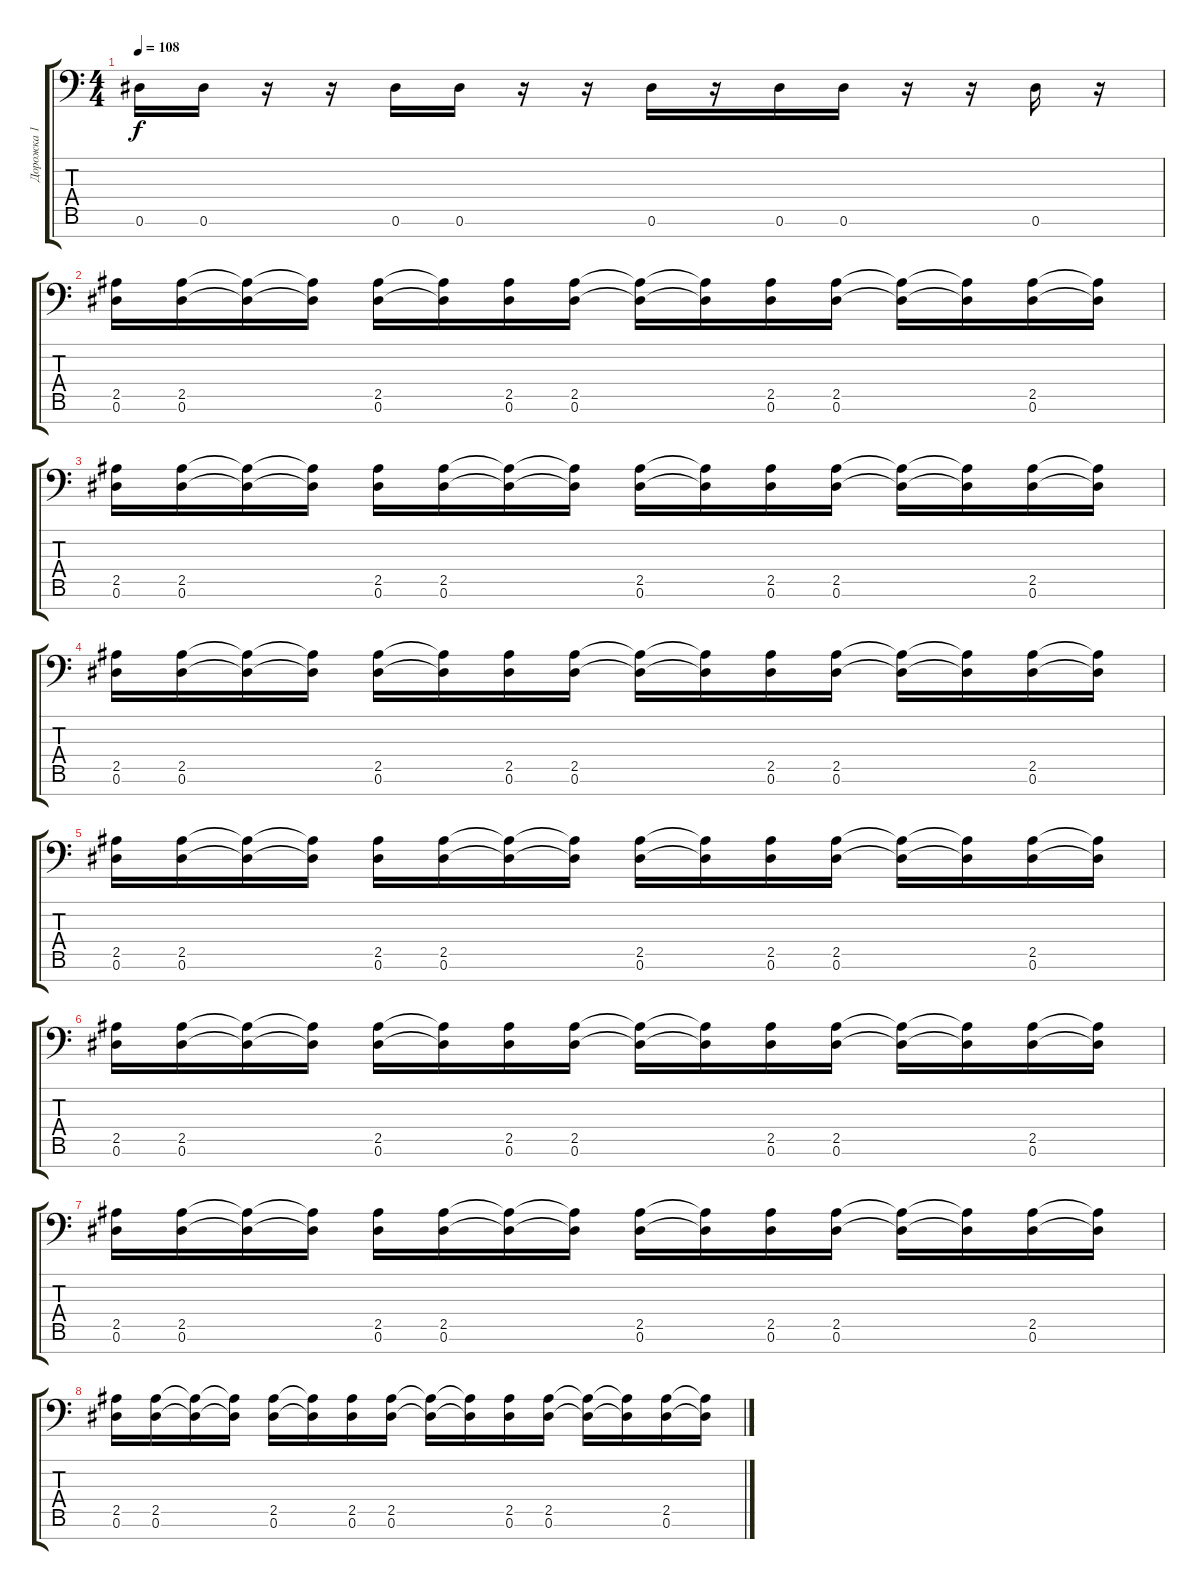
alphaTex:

\track ("Дорожка 1" "Дорожка 1") {instrument electricguitarjazz}
\staff {score tabs}
\tuning (Eb4 Bb3 Gb3 Db3 Ab2 Eb2 Bb1) {hide}
\ts (4 4)
\tempo 108
\clef f4
\ks c
0.6.16{dy f} 0.6.16 r.16 r.16 0.6.16 0.6.16 r.16 r.16 0.6.16 r.16 0.6.16 0.6.16 r.16 r.16 0.6.16 r.16 |
(2.5 0.6).16 (2.5 0.6).16 (2.5{t} 0.6{t}).16 (2.5{t} 0.6{t}).16 (2.5 0.6).16 (2.5{t} 0.6{t}).16 (2.5 0.6).16 (2.5 0.6).16 (2.5{t} 0.6{t}).16 (2.5{t} 0.6{t}).16 (2.5 0.6).16 (2.5 0.6).16 (2.5{t} 0.6{t}).16 (2.5{t} 0.6{t}).16 (2.5 0.6).16 (2.5{t} 0.6{t}).16 |
(2.5 0.6).16 (2.5 0.6).16 (2.5{t} 0.6{t}).16 (2.5{t} 0.6{t}).16 (2.5 0.6).16 (2.5 0.6).16 (2.5{t} 0.6{t}).16 (2.5{t} 0.6{t}).16 (2.5 0.6).16 (2.5{t} 0.6{t}).16 (2.5 0.6).16 (2.5 0.6).16 (2.5{t} 0.6{t}).16 (2.5{t} 0.6{t}).16 (2.5 0.6).16 (2.5{t} 0.6{t}).16 |
(2.5 0.6).16 (2.5 0.6).16 (2.5{t} 0.6{t}).16 (2.5{t} 0.6{t}).16 (2.5 0.6).16 (2.5{t} 0.6{t}).16 (2.5 0.6).16 (2.5 0.6).16 (2.5{t} 0.6{t}).16 (2.5{t} 0.6{t}).16 (2.5 0.6).16 (2.5 0.6).16 (2.5{t} 0.6{t}).16 (2.5{t} 0.6{t}).16 (2.5 0.6).16 (2.5{t} 0.6{t}).16 |
(2.5 0.6).16 (2.5 0.6).16 (2.5{t} 0.6{t}).16 (2.5{t} 0.6{t}).16 (2.5 0.6).16 (2.5 0.6).16 (2.5{t} 0.6{t}).16 (2.5{t} 0.6{t}).16 (2.5 0.6).16 (2.5{t} 0.6{t}).16 (2.5 0.6).16 (2.5 0.6).16 (2.5{t} 0.6{t}).16 (2.5{t} 0.6{t}).16 (2.5 0.6).16 (2.5{t} 0.6{t}).16 |
(2.5 0.6).16 (2.5 0.6).16 (2.5{t} 0.6{t}).16 (2.5{t} 0.6{t}).16 (2.5 0.6).16 (2.5{t} 0.6{t}).16 (2.5 0.6).16 (2.5 0.6).16 (2.5{t} 0.6{t}).16 (2.5{t} 0.6{t}).16 (2.5 0.6).16 (2.5 0.6).16 (2.5{t} 0.6{t}).16 (2.5{t} 0.6{t}).16 (2.5 0.6).16 (2.5{t} 0.6{t}).16 |
(2.5 0.6).16 (2.5 0.6).16 (2.5{t} 0.6{t}).16 (2.5{t} 0.6{t}).16 (2.5 0.6).16 (2.5 0.6).16 (2.5{t} 0.6{t}).16 (2.5{t} 0.6{t}).16 (2.5 0.6).16 (2.5{t} 0.6{t}).16 (2.5 0.6).16 (2.5 0.6).16 (2.5{t} 0.6{t}).16 (2.5{t} 0.6{t}).16 (2.5 0.6).16 (2.5{t} 0.6{t}).16 |
(2.5 0.6).16 (2.5 0.6).16 (2.5{t} 0.6{t}).16 (2.5{t} 0.6{t}).16 (2.5 0.6).16 (2.5{t} 0.6{t}).16 (2.5 0.6).16 (2.5 0.6).16 (2.5{t} 0.6{t}).16 (2.5{t} 0.6{t}).16 (2.5 0.6).16 (2.5 0.6).16 (2.5{t} 0.6{t}).16 (2.5{t} 0.6{t}).16 (2.5 0.6).16 (2.5{t} 0.6{t}).16
